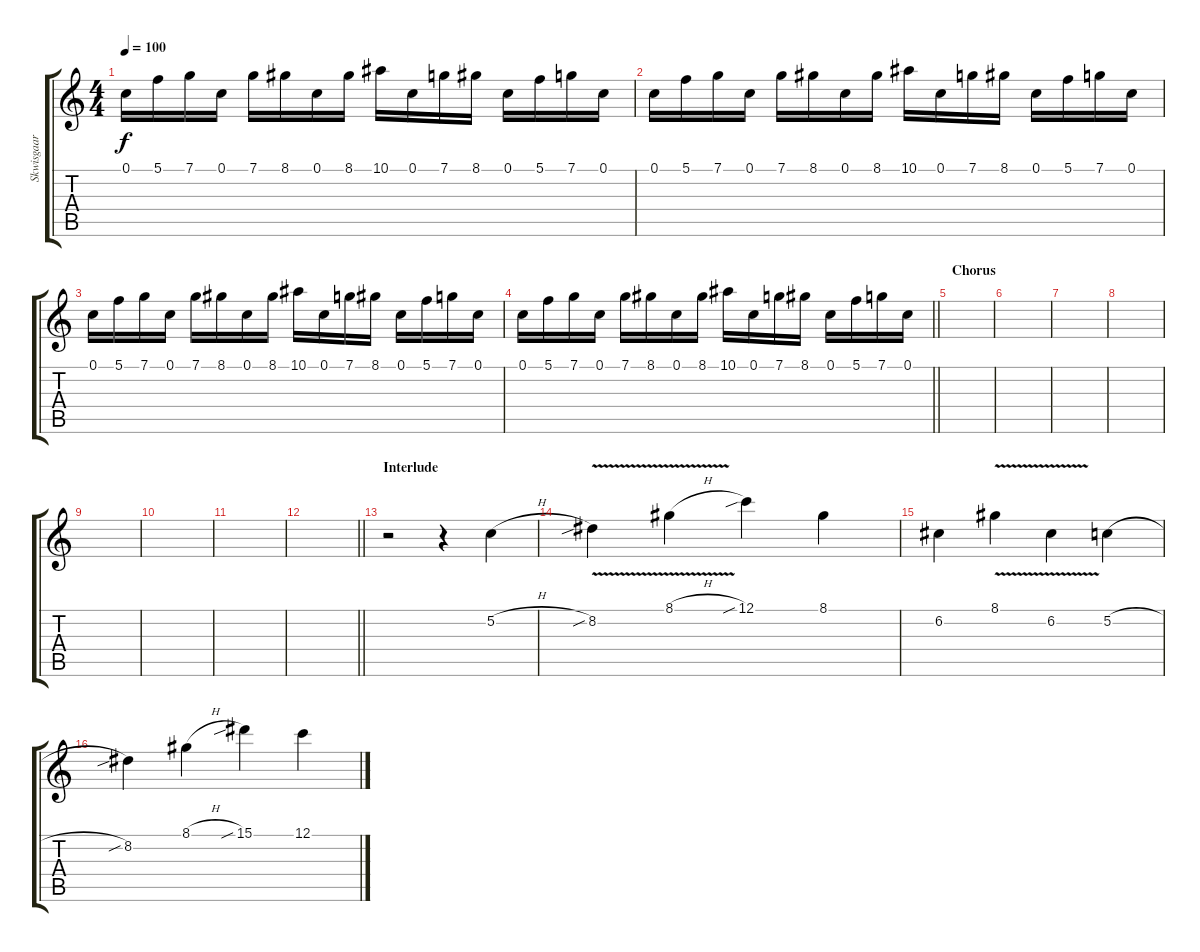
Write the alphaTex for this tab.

\track ("Skwisgaar Skwigelf (Solo Guitar)" "Skwisgaar ") {instrument distortionguitar}
\staff {score tabs}
\tuning (C4 G3 Eb3 Bb2 F2 C2) {hide}
\ts (4 4)
\tempo 100
\clef g2
\ks c
0.1.16{dy f} 5.1.16 7.1.16 0.1.16 7.1.16 8.1.16 0.1.16 8.1.16 10.1.16 0.1.16 7.1.16 8.1.16 0.1.16 5.1.16 7.1.16 0.1.16 |
0.1.16 5.1.16 7.1.16 0.1.16 7.1.16 8.1.16 0.1.16 8.1.16 10.1.16 0.1.16 7.1.16 8.1.16 0.1.16 5.1.16 7.1.16 0.1.16 |
0.1.16 5.1.16 7.1.16 0.1.16 7.1.16 8.1.16 0.1.16 8.1.16 10.1.16 0.1.16 7.1.16 8.1.16 0.1.16 5.1.16 7.1.16 0.1.16 |
\barLineRight lightlight
0.1.16 5.1.16 7.1.16 0.1.16 7.1.16 8.1.16 0.1.16 8.1.16 10.1.16 0.1.16 7.1.16 8.1.16 0.1.16 5.1.16 7.1.16 0.1.16 |
\section ("" "Chorus")
|
|
|
|
|
|
|
\barLineRight lightlight
|
\section ("" "Interlude")
r.2{volume 0} r.4 5.2{h}.4{volume 12} |
8.2{v sib}.4 8.1{v h}.4 12.1{sib}.4 8.1.4 |
6.2.4 8.1{v}.4 6.2{v}.4 5.2{h}.4 |
8.2{sib}.4 8.1{h}.4 15.1{sib}.4 12.1.4
